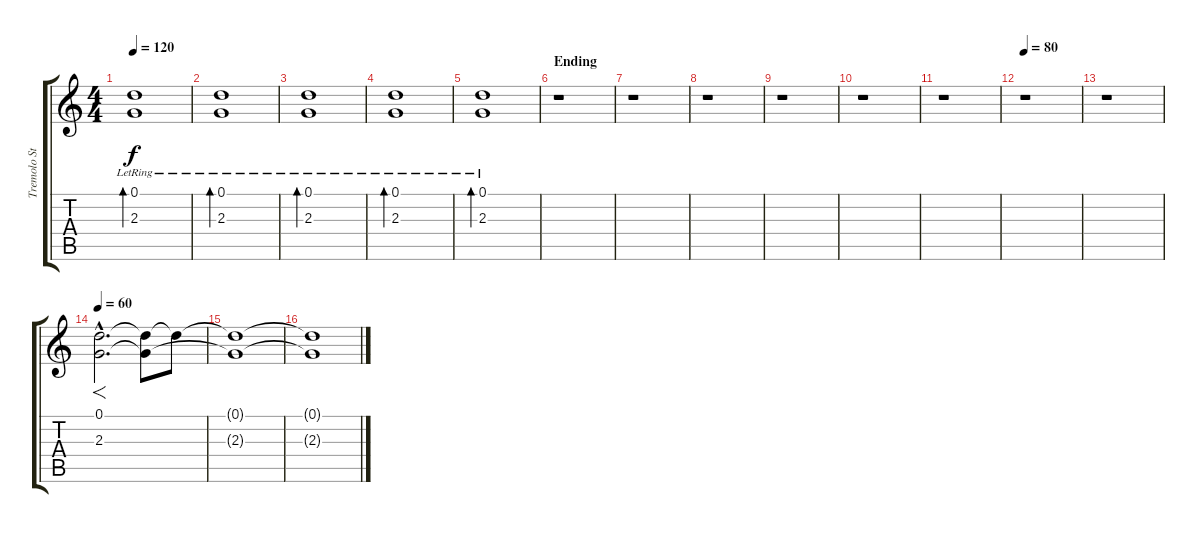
\track ("Tremolo Strings" "Tremolo St") {instrument tremolostrings}
\staff {score tabs}
\tuning (D5 A4 F4 C4 G3 D3) {hide}
\ts (4 4)
\tempo 120
\clef g2
\ks c
(0.1{lr} 2.3{lr}).1{bd 480 dy f} |
(0.1{lr} 2.3{lr}).1{bd 480} |
(0.1{lr} 2.3{lr}).1{bd 480} |
(0.1{lr} 2.3{lr}).1{bd 480 volume 0} |
(0.1{lr} 2.3{lr}).1{bd 480} |
\section ("" "Ending")
r.1 |
r.1 |
r.1 |
r.1 |
r.1 |
r.1 |
\tempo 80
r.1 |
r.1 |
\tempo 60
(0.1{hac} 2.3{hac}).2{f d} (0.1{t} 2.3{t}).8 0.1{t}.8{volume 0} |
(0.1{t} 2.3{t}).1 |
(0.1{t} 2.3{t}).1
